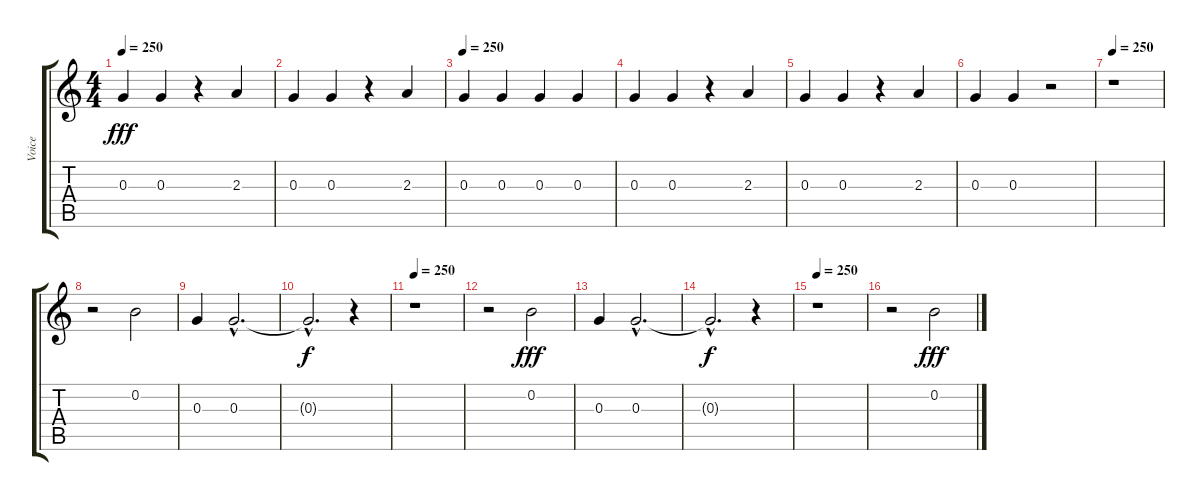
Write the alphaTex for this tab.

\track ("Voice" "Voice") {instrument electricguitarmuted}
\staff {score tabs}
\tuning (E4 B3 G3 D3 A2 E2) {hide}
\ts (4 4)
\tempo 250
\clef g2
\ks c
0.3.4{dy fff} 0.3.4 r.4 2.3.4 |
0.3.4 0.3.4 r.4 2.3.4 |
\tempo 250
0.3.4 0.3.4 0.3.4 0.3.4 |
0.3.4 0.3.4 r.4 2.3.4 |
0.3.4 0.3.4 r.4 2.3.4 |
0.3.4 0.3.4 r.2 |
\tempo 250
r.1 |
r.2 0.2.2 |
0.3.4 0.3{hac}.2{d} |
0.3{hac t}.2{d dy f} r.4 |
\tempo 250
r.1 |
r.2 0.2.2{dy fff} |
0.3.4 0.3{hac}.2{d} |
0.3{hac t}.2{d dy f} r.4 |
\tempo 250
r.1 |
r.2 0.2.2{dy fff}
